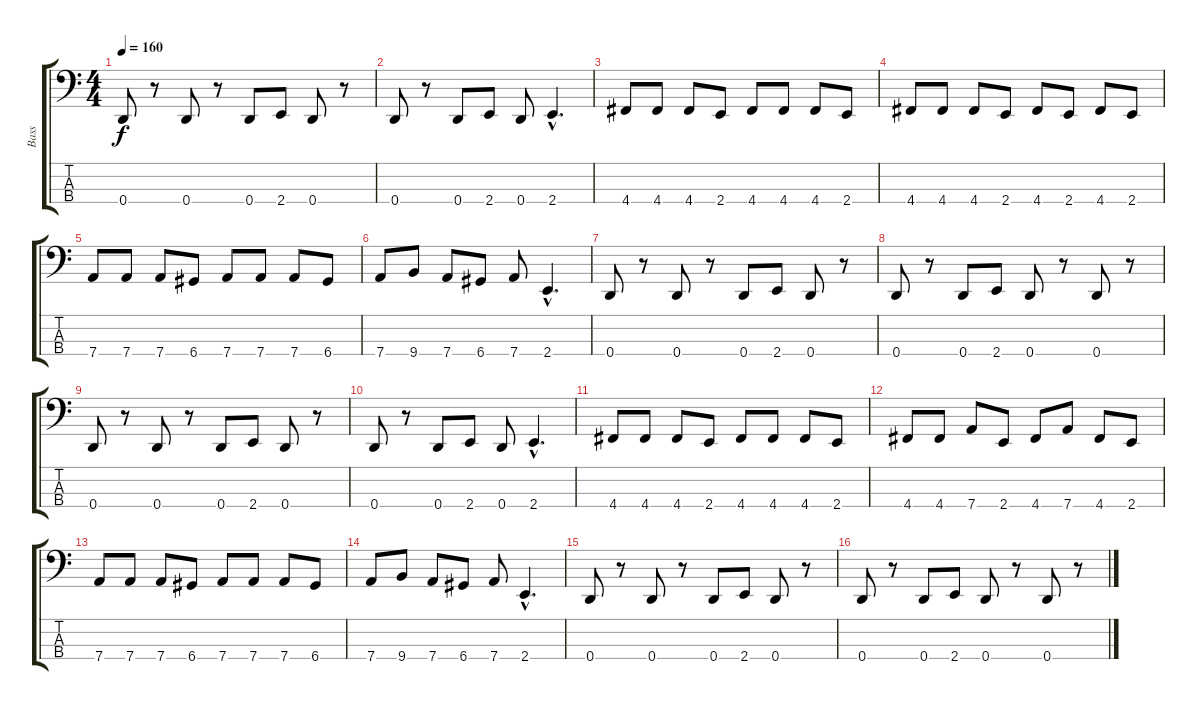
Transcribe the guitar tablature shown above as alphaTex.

\track ("Bass" "Bass") {instrument electricbassfinger}
\staff {score tabs}
\tuning (G2 D2 A1 D1) {hide}
\ts (4 4)
\tempo 160
\clef f4
\ks c
0.4.8{dy f} r.8 0.4.8 r.8 0.4.8 2.4.8 0.4.8 r.8 |
0.4.8 r.8 0.4.8 2.4.8 0.4.8 2.4{hac}.4{d} |
4.4.8 4.4.8 4.4.8 2.4.8 4.4.8 4.4.8 4.4.8 2.4.8 |
4.4.8 4.4.8 4.4.8 2.4.8 4.4.8 2.4.8 4.4.8 2.4.8 |
7.4.8 7.4.8 7.4.8 6.4.8 7.4.8 7.4.8 7.4.8 6.4.8 |
7.4.8 9.4.8 7.4.8 6.4.8 7.4.8 2.4{hac}.4{d} |
0.4.8 r.8 0.4.8 r.8 0.4.8 2.4.8 0.4.8 r.8 |
0.4.8 r.8 0.4.8 2.4.8 0.4.8 r.8 0.4.8 r.8 |
0.4.8 r.8 0.4.8 r.8 0.4.8 2.4.8 0.4.8 r.8 |
0.4.8 r.8 0.4.8 2.4.8 0.4.8 2.4{hac}.4{d} |
4.4.8 4.4.8 4.4.8 2.4.8 4.4.8 4.4.8 4.4.8 2.4.8 |
4.4.8 4.4.8 7.4.8 2.4.8 4.4.8 7.4.8 4.4.8 2.4.8 |
7.4.8 7.4.8 7.4.8 6.4.8 7.4.8 7.4.8 7.4.8 6.4.8 |
7.4.8 9.4.8 7.4.8 6.4.8 7.4.8 2.4{hac}.4{d} |
0.4.8 r.8 0.4.8 r.8 0.4.8 2.4.8 0.4.8 r.8 |
0.4.8 r.8 0.4.8 2.4.8 0.4.8 r.8 0.4.8 r.8
